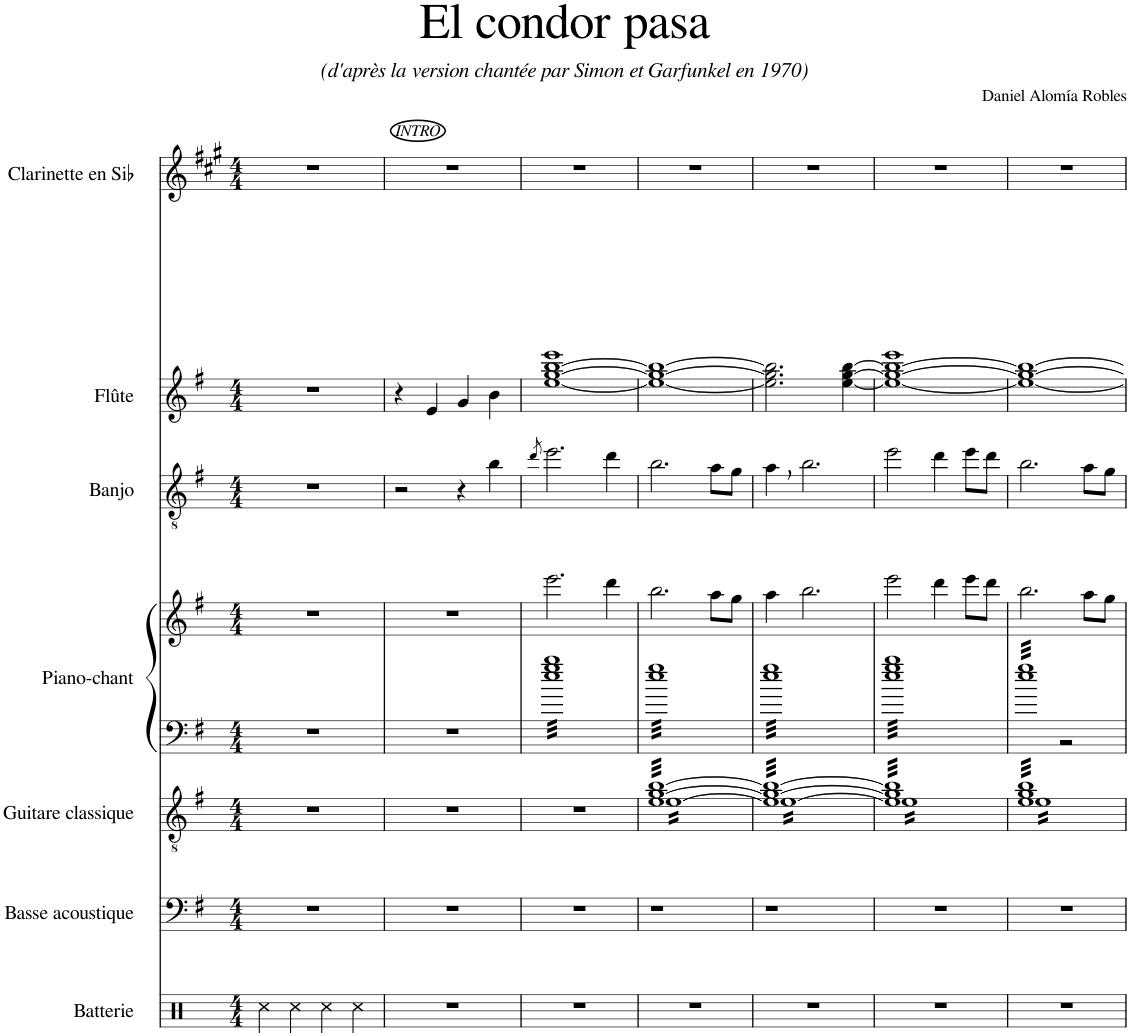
**kern	**kern	**kern	**kern	**kern	**kern	**kern	**kern
*part7	*part6	*part5	*part4	*part4	*part3	*part2	*part1
*staff8	*staff7	*staff6	*staff5	*staff4	*staff3	*staff2	*staff1
*I"Batterie	*I"Basse acoustique	*I"Guitare classique	*I"Piano-chant	*	*I"Banjo	*I"Flûte	*I"Clarinette en Sib
*I'Batt.	*I'Basse	*I'Guit.	*I'Pno	*	*I'Bj.	*I'Fl.	*I'Clar. Sib
*clefX	*clefF4	*clefGv2	*clefF4	*clefG2	*clefGv2	*clefG2	*clefG2
*	*Trd7c12	*	*	*	*	*	*Trd1c2
*k[f#]	*k[f#]	*k[f#]	*k[f#]	*k[f#]	*k[f#]	*k[f#]	*k[f#c#g#]
*M4/4	*M4/4	*M4/4	*M4/4	*M4/4	*M4/4	*M4/4	*M4/4
=1	=1	=1	=1	=1	=1	=1	=1
4Rcc\	1r	1r	1r	1r	1r	1r	1r
4Rcc\	.	.	.	.	.	.	.
4Rcc\	.	.	.	.	.	.	.
4Rcc\	.	.	.	.	.	.	.
=2	=2	=2	=2	=2	=2	=2	=2
!	!	!	!	!	!	!	!LO:TX:a:i:t=INTRO
1r	1r	1r	1r	1r	2r	4r	1r
.	.	.	.	.	.	4e/	.
.	.	.	.	.	4r	4g/	.
.	.	.	.	.	4b\	4b\	.
=3	=3	=3	=3	=3	=3	=3	=3
.	.	.	.	.	8qdd/	.	.
*	*	*	*tremolo	*	*	*	*
1r	1r	1r	32ee 32gg 32bbLLL	2.eee\	2.ee\	[1ee [1gg [1bb 1eee	1r
.	.	.	32ee 32gg 32bb	.	.	.	.
.	.	.	32ee 32gg 32bb	.	.	.	.
.	.	.	32ee 32gg 32bb	.	.	.	.
.	.	.	32ee 32gg 32bb	.	.	.	.
.	.	.	32ee 32gg 32bb	.	.	.	.
.	.	.	32ee 32gg 32bb	.	.	.	.
.	.	.	32ee 32gg 32bb	.	.	.	.
.	.	.	32ee 32gg 32bb	.	.	.	.
.	.	.	32ee 32gg 32bb	.	.	.	.
.	.	.	32ee 32gg 32bb	.	.	.	.
.	.	.	32ee 32gg 32bb	.	.	.	.
.	.	.	32ee 32gg 32bb	.	.	.	.
.	.	.	32ee 32gg 32bb	.	.	.	.
.	.	.	32ee 32gg 32bb	.	.	.	.
.	.	.	32ee 32gg 32bb	.	.	.	.
.	.	.	32ee 32gg 32bb	.	.	.	.
.	.	.	32ee 32gg 32bb	.	.	.	.
.	.	.	32ee 32gg 32bb	.	.	.	.
.	.	.	32ee 32gg 32bb	.	.	.	.
.	.	.	32ee 32gg 32bb	.	.	.	.
.	.	.	32ee 32gg 32bb	.	.	.	.
.	.	.	32ee 32gg 32bb	.	.	.	.
.	.	.	32ee 32gg 32bb	.	.	.	.
.	.	.	32ee 32gg 32bb	4ddd\	4dd\	.	.
.	.	.	32ee 32gg 32bb	.	.	.	.
.	.	.	32ee 32gg 32bb	.	.	.	.
.	.	.	32ee 32gg 32bb	.	.	.	.
.	.	.	32ee 32gg 32bb	.	.	.	.
.	.	.	32ee 32gg 32bb	.	.	.	.
.	.	.	32ee 32gg 32bb	.	.	.	.
.	.	.	32ee 32gg 32bbJJJ	.	.	.	.
=4	=4	=4	=4	=4	=4	=4	=4
*	*	*^	*	*	*	*	*
*	*	*tremolo	*	*	*	*	*	*
1r	1r	[32e [32g [32bLLL	16eLL	32ee 32ggLLL	2.bb\	2.b\	1ee_ 1gg_ 1bb_	1r
.	.	32e 32g 32b	.	32ee 32gg	.	.	.	.
.	.	32e 32g 32b	16e	32ee 32gg	.	.	.	.
.	.	32e 32g 32b	.	32ee 32gg	.	.	.	.
.	.	32e 32g 32b	16e	32ee 32gg	.	.	.	.
.	.	32e 32g 32b	.	32ee 32gg	.	.	.	.
.	.	32e 32g 32b	16e	32ee 32gg	.	.	.	.
.	.	32e 32g 32b	.	32ee 32gg	.	.	.	.
.	.	32e 32g 32b	16e	32ee 32gg	.	.	.	.
.	.	32e 32g 32b	.	32ee 32gg	.	.	.	.
.	.	32e 32g 32b	16e	32ee 32gg	.	.	.	.
.	.	32e 32g 32b	.	32ee 32gg	.	.	.	.
.	.	32e 32g 32b	16e	32ee 32gg	.	.	.	.
.	.	32e 32g 32b	.	32ee 32gg	.	.	.	.
.	.	32e 32g 32b	16e	32ee 32gg	.	.	.	.
.	.	32e 32g 32b	.	32ee 32gg	.	.	.	.
.	.	32e 32g 32b	16e	32ee 32gg	.	.	.	.
.	.	32e 32g 32b	.	32ee 32gg	.	.	.	.
.	.	32e 32g 32b	16e	32ee 32gg	.	.	.	.
.	.	32e 32g 32b	.	32ee 32gg	.	.	.	.
.	.	32e 32g 32b	16e	32ee 32gg	.	.	.	.
.	.	32e 32g 32b	.	32ee 32gg	.	.	.	.
.	.	32e 32g 32b	16e	32ee 32gg	.	.	.	.
.	.	32e 32g 32b	.	32ee 32gg	.	.	.	.
.	.	32e 32g 32b	16e	32ee 32gg	8aa\L	8a\L	.	.
.	.	32e 32g 32b	.	32ee 32gg	.	.	.	.
.	.	32e 32g 32b	16e	32ee 32gg	.	.	.	.
.	.	32e 32g 32b	.	32ee 32gg	.	.	.	.
.	.	32e 32g 32b	16e	32ee 32gg	8gg\J	8g\J	.	.
.	.	32e 32g 32b	.	32ee 32gg	.	.	.	.
.	.	32e 32g 32b	16eJJ	32ee 32gg	.	.	.	.
.	.	32e 32g 32bJJJ	.	32ee 32ggJJJ	.	.	.	.
=5	=5	=5	=5	=5	=5	=5	=5	=5
1r	1r	32e 32g 32bLLL	16eLL	32ee 32ggLLL	4aa\	4a,\	2.ee\] 2.gg\] 2.bb\]	1r
.	.	32e 32g 32b	.	32ee 32gg	.	.	.	.
.	.	32e 32g 32b	16e	32ee 32gg	.	.	.	.
.	.	32e 32g 32b	.	32ee 32gg	.	.	.	.
.	.	32e 32g 32b	16e	32ee 32gg	.	.	.	.
.	.	32e 32g 32b	.	32ee 32gg	.	.	.	.
.	.	32e 32g 32b	16e	32ee 32gg	.	.	.	.
.	.	32e 32g 32b	.	32ee 32gg	.	.	.	.
.	.	32e 32g 32b	16e	32ee 32gg	2.bb\	2.b,\	.	.
.	.	32e 32g 32b	.	32ee 32gg	.	.	.	.
.	.	32e 32g 32b	16e	32ee 32gg	.	.	.	.
.	.	32e 32g 32b	.	32ee 32gg	.	.	.	.
.	.	32e 32g 32b	16e	32ee 32gg	.	.	.	.
.	.	32e 32g 32b	.	32ee 32gg	.	.	.	.
.	.	32e 32g 32b	16e	32ee 32gg	.	.	.	.
.	.	32e 32g 32b	.	32ee 32gg	.	.	.	.
.	.	32e 32g 32b	16e	32ee 32gg	.	.	.	.
.	.	32e 32g 32b	.	32ee 32gg	.	.	.	.
.	.	32e 32g 32b	16e	32ee 32gg	.	.	.	.
.	.	32e 32g 32b	.	32ee 32gg	.	.	.	.
.	.	32e 32g 32b	16e	32ee 32gg	.	.	.	.
.	.	32e 32g 32b	.	32ee 32gg	.	.	.	.
.	.	32e 32g 32b	16e	32ee 32gg	.	.	.	.
.	.	32e 32g 32b	.	32ee 32gg	.	.	.	.
.	.	32e 32g 32b	16e	32ee 32gg	.	.	[4ee\ [4gg\ [4bb\	.
.	.	32e 32g 32b	.	32ee 32gg	.	.	.	.
.	.	32e 32g 32b	16e	32ee 32gg	.	.	.	.
.	.	32e 32g 32b	.	32ee 32gg	.	.	.	.
.	.	32e 32g 32b	16e	32ee 32gg	.	.	.	.
.	.	32e 32g 32b	.	32ee 32gg	.	.	.	.
.	.	32e 32g 32b	16eJJ	32ee 32gg	.	.	.	.
.	.	32e 32g 32bJJJ	.	32ee 32ggJJJ	.	.	.	.
=6	=6	=6	=6	=6	=6	=6	=6	=6
1r	1r	32e] 32g] 32b]LLL	16eLL	32ee 32gg 32bbLLL	2eee\	2ee\	1ee_ 1gg_ 1bb_ 1eee	1r
.	.	32e 32g 32b	.	32ee 32gg 32bb	.	.	.	.
.	.	32e 32g 32b	16e	32ee 32gg 32bb	.	.	.	.
.	.	32e 32g 32b	.	32ee 32gg 32bb	.	.	.	.
.	.	32e 32g 32b	16e	32ee 32gg 32bb	.	.	.	.
.	.	32e 32g 32b	.	32ee 32gg 32bb	.	.	.	.
.	.	32e 32g 32b	16e	32ee 32gg 32bb	.	.	.	.
.	.	32e 32g 32b	.	32ee 32gg 32bb	.	.	.	.
.	.	32e 32g 32b	16e	32ee 32gg 32bb	.	.	.	.
.	.	32e 32g 32b	.	32ee 32gg 32bb	.	.	.	.
.	.	32e 32g 32b	16e	32ee 32gg 32bb	.	.	.	.
.	.	32e 32g 32b	.	32ee 32gg 32bb	.	.	.	.
.	.	32e 32g 32b	16e	32ee 32gg 32bb	.	.	.	.
.	.	32e 32g 32b	.	32ee 32gg 32bb	.	.	.	.
.	.	32e 32g 32b	16e	32ee 32gg 32bb	.	.	.	.
.	.	32e 32g 32b	.	32ee 32gg 32bb	.	.	.	.
.	.	32e 32g 32b	16e	32ee 32gg 32bb	4ddd\	4dd\	.	.
.	.	32e 32g 32b	.	32ee 32gg 32bb	.	.	.	.
.	.	32e 32g 32b	16e	32ee 32gg 32bb	.	.	.	.
.	.	32e 32g 32b	.	32ee 32gg 32bb	.	.	.	.
.	.	32e 32g 32b	16e	32ee 32gg 32bb	.	.	.	.
.	.	32e 32g 32b	.	32ee 32gg 32bb	.	.	.	.
.	.	32e 32g 32b	16e	32ee 32gg 32bb	.	.	.	.
.	.	32e 32g 32b	.	32ee 32gg 32bb	.	.	.	.
.	.	32e 32g 32b	16e	32ee 32gg 32bb	8eee\L	8ee\L	.	.
.	.	32e 32g 32b	.	32ee 32gg 32bb	.	.	.	.
.	.	32e 32g 32b	16e	32ee 32gg 32bb	.	.	.	.
.	.	32e 32g 32b	.	32ee 32gg 32bb	.	.	.	.
.	.	32e 32g 32b	16e	32ee 32gg 32bb	8ddd\J	8dd\J	.	.
.	.	32e 32g 32b	.	32ee 32gg 32bb	.	.	.	.
.	.	32e 32g 32b	16eJJ	32ee 32gg 32bb	.	.	.	.
.	.	32e 32g 32bJJJ	.	32ee 32gg 32bbJJJ	.	.	.	.
=7	=7	=7	=7	=7	=7	=7	=7	=7
*	*	*	*	*^	*	*	*	*
1r	1r	32e 32g 32bLLL	16eLL	32ee 32ggLLL	2ryy	2.bb\	2.b\	1ee_ 1gg_ 1bb_	1r
.	.	32e 32g 32b	.	32ee 32gg	.	.	.	.	.
.	.	32e 32g 32b	16e	32ee 32gg	.	.	.	.	.
.	.	32e 32g 32b	.	32ee 32gg	.	.	.	.	.
.	.	32e 32g 32b	16e	32ee 32gg	.	.	.	.	.
.	.	32e 32g 32b	.	32ee 32gg	.	.	.	.	.
.	.	32e 32g 32b	16e	32ee 32gg	.	.	.	.	.
.	.	32e 32g 32b	.	32ee 32gg	.	.	.	.	.
.	.	32e 32g 32b	16e	32ee 32gg	.	.	.	.	.
.	.	32e 32g 32b	.	32ee 32gg	.	.	.	.	.
.	.	32e 32g 32b	16e	32ee 32gg	.	.	.	.	.
.	.	32e 32g 32b	.	32ee 32gg	.	.	.	.	.
.	.	32e 32g 32b	16e	32ee 32gg	.	.	.	.	.
.	.	32e 32g 32b	.	32ee 32gg	.	.	.	.	.
.	.	32e 32g 32b	16e	32ee 32gg	.	.	.	.	.
.	.	32e 32g 32b	.	32ee 32gg	.	.	.	.	.
.	.	32e 32g 32b	16e	32ee 32gg	2r	.	.	.	.
.	.	32e 32g 32b	.	32ee 32gg	.	.	.	.	.
.	.	32e 32g 32b	16e	32ee 32gg	.	.	.	.	.
.	.	32e 32g 32b	.	32ee 32gg	.	.	.	.	.
.	.	32e 32g 32b	16e	32ee 32gg	.	.	.	.	.
.	.	32e 32g 32b	.	32ee 32gg	.	.	.	.	.
.	.	32e 32g 32b	16e	32ee 32gg	.	.	.	.	.
.	.	32e 32g 32b	.	32ee 32gg	.	.	.	.	.
.	.	32e 32g 32b	16e	32ee 32gg	.	8aa\L	8a\L	.	.
.	.	32e 32g 32b	.	32ee 32gg	.	.	.	.	.
.	.	32e 32g 32b	16e	32ee 32gg	.	.	.	.	.
.	.	32e 32g 32b	.	32ee 32gg	.	.	.	.	.
.	.	32e 32g 32b	16e	32ee 32gg	.	8gg\J	8g\J	.	.
.	.	32e 32g 32b	.	32ee 32gg	.	.	.	.	.
.	.	32e 32g 32b	16eJJ	32ee 32gg	.	.	.	.	.
.	.	32e 32g 32bJJJ	.	32ee 32ggJJJ	.	.	.	.	.
*	*	*	*	*Xtremolo	*	*	*	*	*
*	*	*Xtremolo	*	*	*	*	*	*	*
*	*	*v	*v	*	*	*	*	*	*
*	*	*	*v	*v	*	*	*	*
=	=	=	=	=	=	=	=
*-	*-	*-	*-	*-	*-	*-	*-
